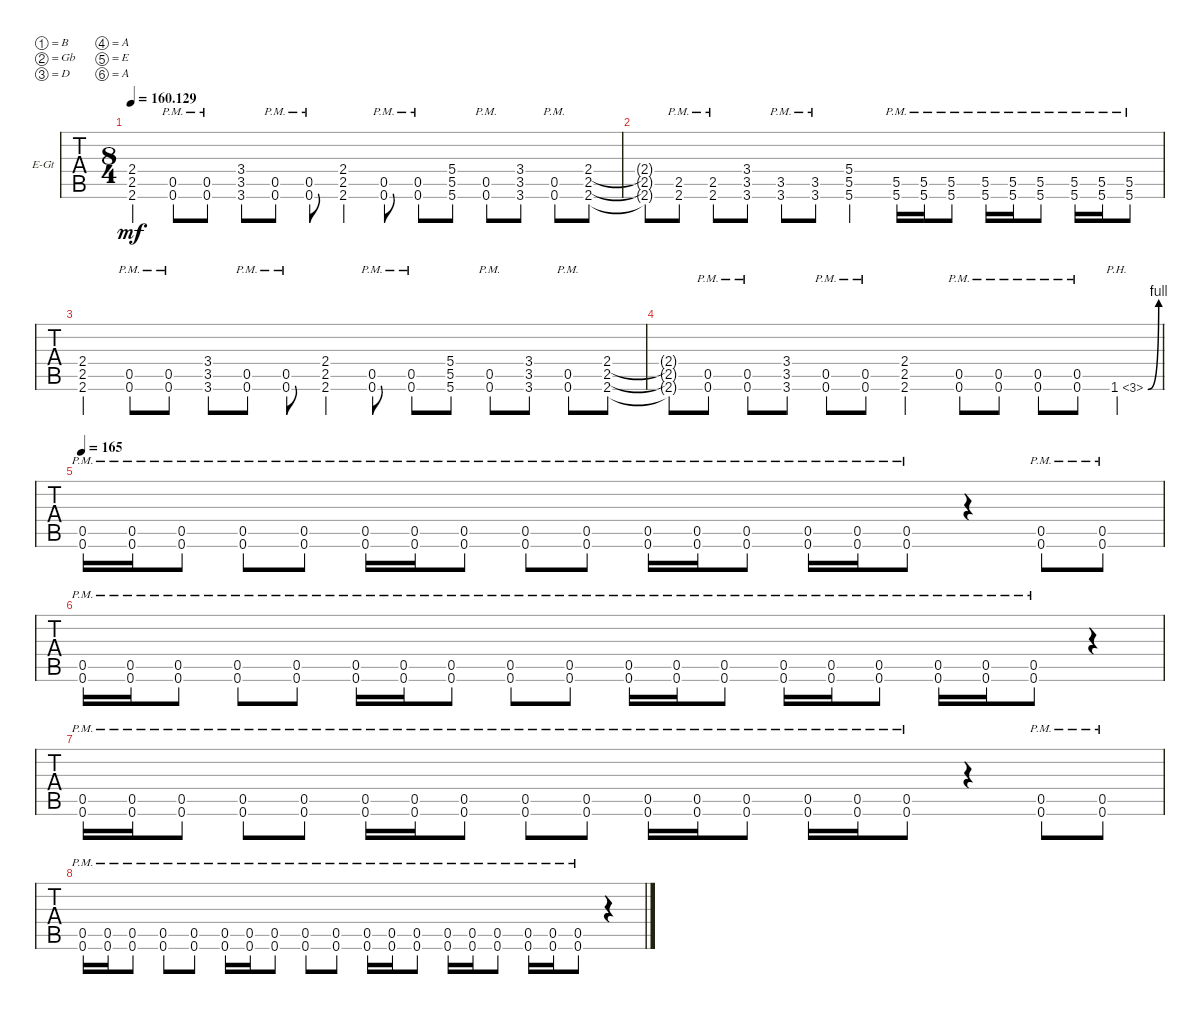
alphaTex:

\defaultSystemsLayout 4
\bracketExtendMode groupsimilarinstruments
\firstSystemTrackNameOrientation horizontal
\otherSystemsTrackNameOrientation horizontal
\track ("Electric Guitar" "E-Gt") {instrument distortionguitar}
\staff {tabs}
\tuning (B3 Gb3 D3 A2 E2 A1)
\ts (8 4)
\tempo
160.129
\accidentals auto
\clef g2
\ottava regular
\simile none
\ks c
(2.6 2.5 2.4).4{dy mf} (0.6{pm} 0.5{pm}).8 (0.6{pm} 0.5{pm}).8 (3.5 3.6 3.4).8 (0.6{pm} 0.5{pm}).8 (0.6{pm} 0.5{pm}).8 (2.6 2.5 2.4).4 (0.6{pm} 0.5{pm}).8 (0.6{pm} 0.5{pm}).8 (5.6 5.5 5.4).8 (0.6{pm} 0.5{pm}).8 (3.6 3.5 3.4).8 (0.6{pm} 0.5{pm}).8 (2.5 2.6 2.4).8 |
(2.5{t} 2.6{t} 2.4{t}).8 (2.6{pm} 2.5{pm}).8 (2.6{pm} 2.5{pm}).8 (3.6 3.5 3.4).8 (3.6{pm} 3.5{pm}).8 (3.6{pm} 3.5{pm}).8 (5.6 5.5 5.4).2 (5.6{pm} 5.5{pm}).16 (5.6{pm} 5.5{pm}).16 (5.6{pm} 5.5{pm}).8 (5.6{pm} 5.5{pm}).16 (5.6{pm} 5.5{pm}).16 (5.6{pm} 5.5{pm}).8 (5.6{pm} 5.5{pm}).16 (5.6{pm} 5.5{pm}).16 (5.6{pm} 5.5{pm}).8 |
(2.6 2.5 2.4).4 (0.6{pm} 0.5{pm}).8 (0.6{pm} 0.5{pm}).8 (3.5 3.6 3.4).8 (0.6{pm} 0.5{pm}).8 (0.6{pm} 0.5{pm}).8 (2.6 2.5 2.4).4 (0.6{pm} 0.5{pm}).8 (0.6{pm} 0.5{pm}).8 (5.6 5.5 5.4).8 (0.6{pm} 0.5{pm}).8 (3.6 3.5 3.4).8 (0.6{pm} 0.5{pm}).8 (2.5 2.6 2.4).8 |
(2.5{t} 2.6{t} 2.4{t}).8 (0.6{pm} 0.5{pm}).8 (0.6{pm} 0.5{pm}).8 (3.6 3.5 3.4).8 (0.6{pm} 0.5{pm}).8 (0.6{pm} 0.5{pm}).8 (2.6 2.5 2.4).2 (0.6{pm} 0.5{pm}).8 (0.6{pm} 0.5{pm}).8 (0.6{pm} 0.5{pm}).8 (0.6{pm} 0.5{pm}).8 1.6{be (bend 0 0 47.4 4) ph 2}.4 |
\tempo 165
(0.6{pm} 0.5{pm}).16 (0.6{pm} 0.5{pm}).16 (0.6{pm} 0.5{pm}).8 (0.6{pm} 0.5{pm}).8 (0.6{pm} 0.5{pm}).8 (0.6{pm} 0.5{pm}).16 (0.6{pm} 0.5{pm}).16 (0.6{pm} 0.5{pm}).8 (0.6{pm} 0.5{pm}).8 (0.6{pm} 0.5{pm}).8 (0.6{pm} 0.5{pm}).16 (0.6{pm} 0.5{pm}).16 (0.6{pm} 0.5{pm}).8 (0.6{pm} 0.5{pm}).16 (0.6{pm} 0.5{pm}).16 (0.6{pm} 0.5{pm}).8 r.4 (0.6{pm} 0.5{pm}).8 (0.6{pm} 0.5{pm}).8 |
(0.6{pm} 0.5{pm}).16 (0.6{pm} 0.5{pm}).16 (0.6{pm} 0.5{pm}).8 (0.6{pm} 0.5{pm}).8 (0.6{pm} 0.5{pm}).8 (0.6{pm} 0.5{pm}).16 (0.6{pm} 0.5{pm}).16 (0.6{pm} 0.5{pm}).8 (0.6{pm} 0.5{pm}).8 (0.6{pm} 0.5{pm}).8 (0.6{pm} 0.5{pm}).16 (0.6{pm} 0.5{pm}).16 (0.6{pm} 0.5{pm}).8 (0.6{pm} 0.5{pm}).16 (0.6{pm} 0.5{pm}).16 (0.6{pm} 0.5{pm}).8 (0.6{pm} 0.5{pm}).16 (0.6{pm} 0.5{pm}).16 (0.6{pm} 0.5{pm}).8 r.4 |
(0.6{pm} 0.5{pm}).16 (0.6{pm} 0.5{pm}).16 (0.6{pm} 0.5{pm}).8 (0.6{pm} 0.5{pm}).8 (0.6{pm} 0.5{pm}).8 (0.6{pm} 0.5{pm}).16 (0.6{pm} 0.5{pm}).16 (0.6{pm} 0.5{pm}).8 (0.6{pm} 0.5{pm}).8 (0.6{pm} 0.5{pm}).8 (0.6{pm} 0.5{pm}).16 (0.6{pm} 0.5{pm}).16 (0.6{pm} 0.5{pm}).8 (0.6{pm} 0.5{pm}).16 (0.6{pm} 0.5{pm}).16 (0.6{pm} 0.5{pm}).8 r.4 (0.6{pm} 0.5{pm}).8 (0.6{pm} 0.5{pm}).8 |
(0.6{pm} 0.5{pm}).16 (0.6{pm} 0.5{pm}).16 (0.6{pm} 0.5{pm}).8 (0.6{pm} 0.5{pm}).8 (0.6{pm} 0.5{pm}).8 (0.6{pm} 0.5{pm}).16 (0.6{pm} 0.5{pm}).16 (0.6{pm} 0.5{pm}).8 (0.6{pm} 0.5{pm}).8 (0.6{pm} 0.5{pm}).8 (0.6{pm} 0.5{pm}).16 (0.6{pm} 0.5{pm}).16 (0.6{pm} 0.5{pm}).8 (0.6{pm} 0.5{pm}).16 (0.6{pm} 0.5{pm}).16 (0.6{pm} 0.5{pm}).8 (0.6{pm} 0.5{pm}).16 (0.6{pm} 0.5{pm}).16 (0.6{pm} 0.5{pm}).8 r.4
